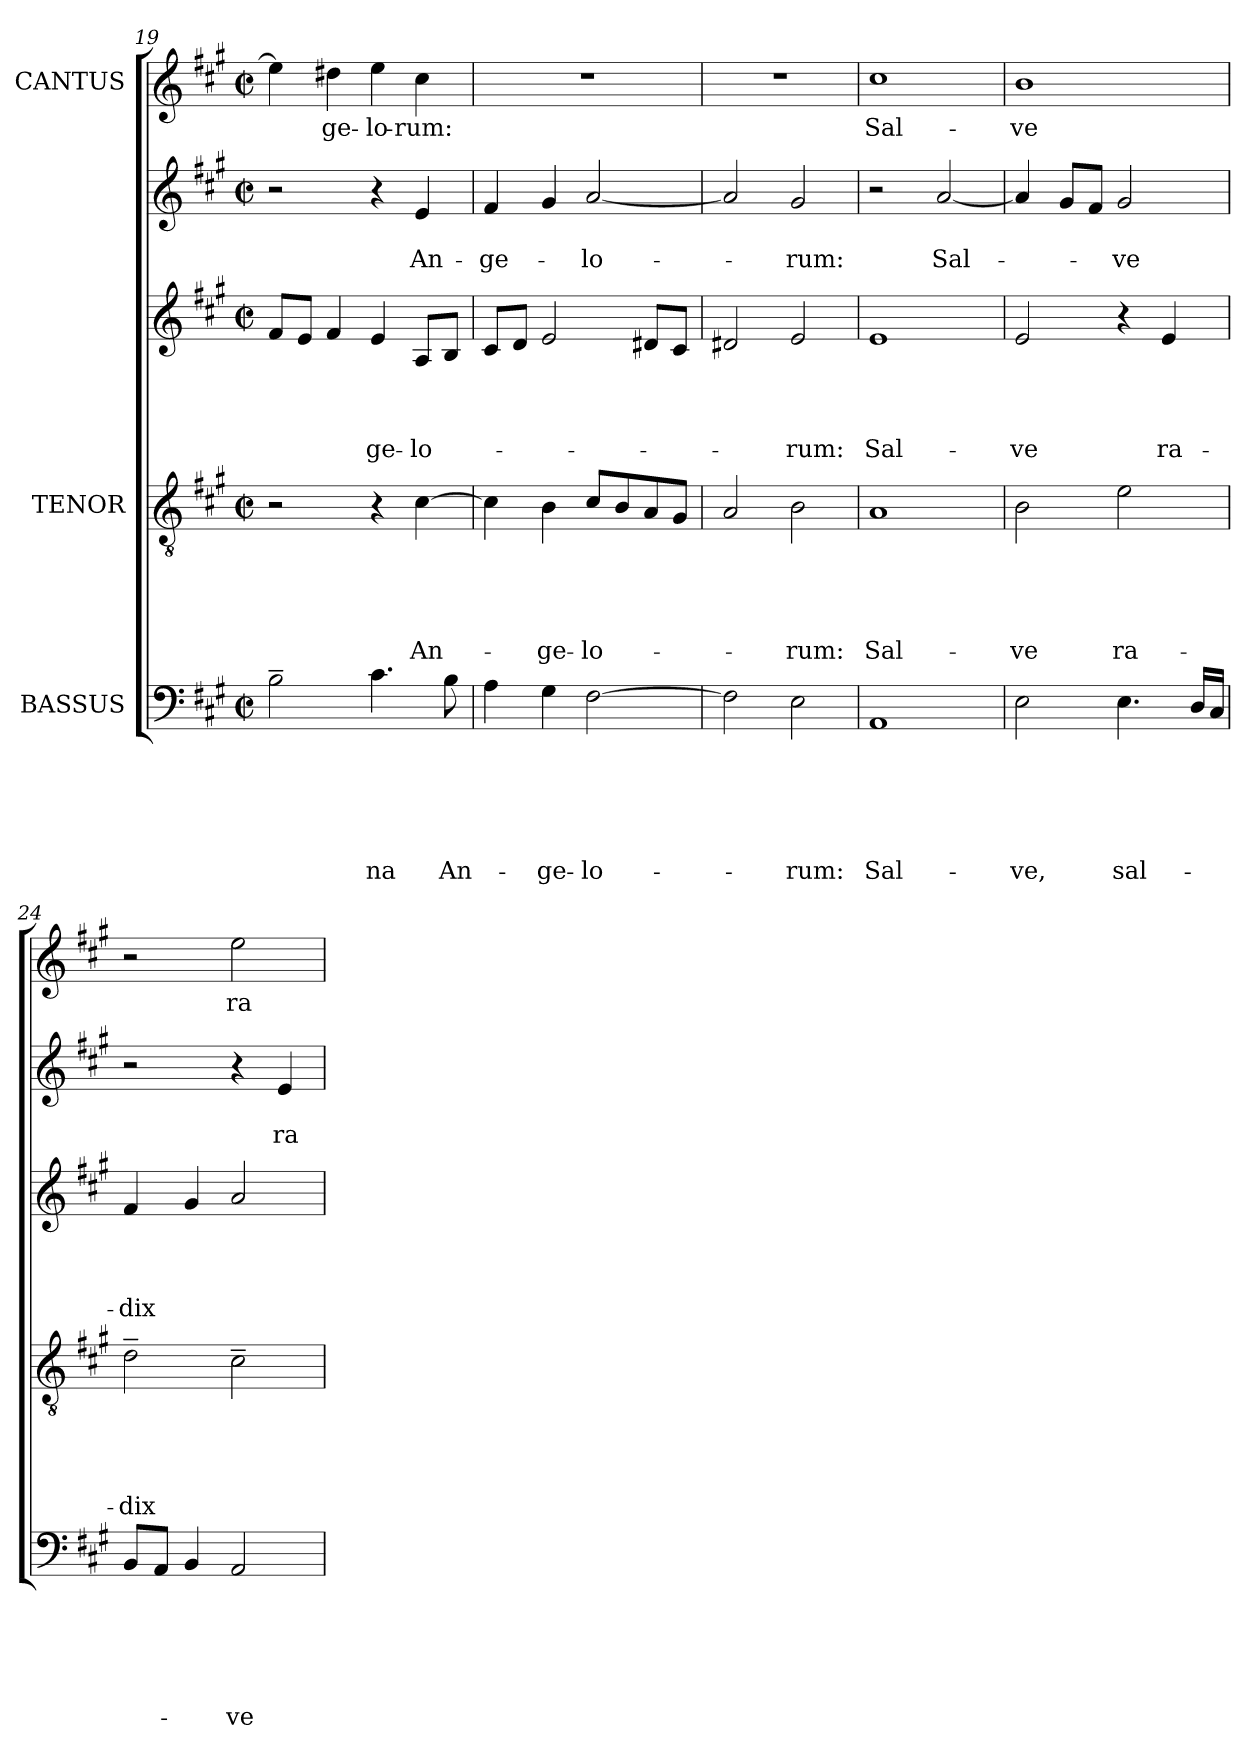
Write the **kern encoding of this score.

**kern	**text	**text	**text	**text	**text	**text	**kern	**text	**text	**text	**text	**text	**kern	**text	**text	**text	**text	**kern	**text	**text	**kern	**text
*part5	*part5	*part5	*part5	*part5	*part5	*part5	*part4	*part4	*part4	*part4	*part4	*part4	*part3	*part3	*part3	*part3	*part3	*part2	*part2	*part2	*part1	*part1
*staff5	*staff5	*staff5	*staff5	*staff5	*staff5	*staff5	*staff4	*staff4	*staff4	*staff4	*staff4	*staff4	*staff3	*staff3	*staff3	*staff3	*staff3	*staff2	*staff2	*staff2	*staff1	*staff1
*I"BASSUS	*	*	*	*	*	*	*I"TENOR	*	*	*	*	*	*	*	*	*	*	*	*	*	*I"CANTUS	*
*clefF4	*	*	*	*	*	*	*clefGv2	*	*	*	*	*	*clefG2	*	*	*	*	*clefG2	*	*	*clefG2	*
*k[f#c#g#]	*	*	*	*	*	*	*k[f#c#g#]	*	*	*	*	*	*k[f#c#g#]	*	*	*	*	*k[f#c#g#]	*	*	*k[f#c#g#]	*
*A:	*	*	*	*	*	*	*A:	*	*	*	*	*	*A:	*	*	*	*	*A:	*	*	*A:	*
*M2/2	*	*	*	*	*	*	*M2/2	*	*	*	*	*	*M2/2	*	*	*	*	*M2/2	*	*	*M2/2	*
*met(c|)	*	*	*	*	*	*	*met(c|)	*	*	*	*	*	*met(c|)	*	*	*	*	*met(c|)	*	*	*met(c|)	*
=19	=19	=19	=19	=19	=19	=19	=19	=19	=19	=19	=19	=19	=19	=19	=19	=19	=19	=19	=19	=19	=19	=19
2B~>\	.	.	.	.	.	.	2r	.	.	.	.	.	8f#/L	.	.	.	.	2r	.	.	4ee\]	.
.	.	.	.	.	.	.	.	.	.	.	.	.	8e/J	.	.	.	.	.	.	.	.	.
!	!	!	!	!	!	!	!	!	!	!	!	!	!	!	!	!	!	!	!	!	!	!LO:LY:b
.	.	.	.	.	.	.	.	.	.	.	.	.	4f#/	.	.	.	.	.	.	.	4dd#X\	-ge-
!	!	!	!	!	!	!LO:LY:b	!	!	!	!	!	!	!	!	!	!	!LO:LY:b	!	!	!	!	!LO:LY:b
4.c#\	.	.	.	.	.	-na	4r	.	.	.	.	.	4e/	.	.	.	-ge-	4r	.	.	4ee\	-lo-
!	!	!	!	!	!	!	!	!	!	!	!	!LO:LY:b	!	!	!	!	!LO:LY:b	!	!	!LO:LY:b	!	!LO:LY:b:rj
.	.	.	.	.	.	.	[>4c#\	.	.	.	.	An-	8A/L	.	.	.	-lo-	4e/	.	An-	4cc#\	-rum:
!	!	!	!	!	!	!LO:LY:b	!	!	!	!	!	!	!	!	!	!	!	!	!	!	!	!
8B\	.	.	.	.	.	An-	.	.	.	.	.	.	8B/J	.	.	.	.	.	.	.	.	.
=20	=20	=20	=20	=20	=20	=20	=20	=20	=20	=20	=20	=20	=20	=20	=20	=20	=20	=20	=20	=20	=20	=20
!	!	!	!	!	!	!	!	!	!	!	!	!	!	!	!	!	!	!	!	!LO:LY:b	!	!
4A\	.	.	.	.	.	.	4c#\]	.	.	.	.	.	8c#/L	.	.	.	.	4f#/	.	-ge-	1r	.
.	.	.	.	.	.	.	.	.	.	.	.	.	8d/J	.	.	.	.	.	.	.	.	.
!	!	!	!	!	!	!LO:LY:b	!	!	!	!	!	!LO:LY:b	!	!	!	!	!	!	!	!	!	!
4G#\	.	.	.	.	.	-ge-	4B\	.	.	.	.	-ge-	2e/	.	.	.	.	4g#/	.	.	.	.
!	!	!	!	!	!	!LO:LY:b	!	!	!	!	!	!LO:LY:b	!	!	!	!	!	!	!	!LO:LY:b	!	!
[>2F#\	.	.	.	.	.	-lo-	8c#/L	.	.	.	.	-lo-	.	.	.	.	.	[<2a/	.	-lo-	.	.
.	.	.	.	.	.	.	8B/	.	.	.	.	.	.	.	.	.	.	.	.	.	.	.
.	.	.	.	.	.	.	8A/	.	.	.	.	.	8d#X/L	.	.	.	.	.	.	.	.	.
.	.	.	.	.	.	.	8G#/J	.	.	.	.	.	8c#/J	.	.	.	.	.	.	.	.	.
=21	=21	=21	=21	=21	=21	=21	=21	=21	=21	=21	=21	=21	=21	=21	=21	=21	=21	=21	=21	=21	=21	=21
2F#\]	.	.	.	.	.	.	2A/	.	.	.	.	.	2d#X/	.	.	.	.	2a/]	.	.	1r	.
!	!	!	!	!	!	!LO:LY:b	!	!	!	!	!	!LO:LY:b	!	!	!	!	!LO:LY:b	!	!	!LO:LY:b	!	!
2E\	.	.	.	.	.	-rum:	2B\	.	.	.	.	-rum:	2e/	.	.	.	-rum:	2g#/	.	-rum:	.	.
=22	=22	=22	=22	=22	=22	=22	=22	=22	=22	=22	=22	=22	=22	=22	=22	=22	=22	=22	=22	=22	=22	=22
!	!	!	!	!	!	!LO:LY:b	!	!	!	!	!	!LO:LY:b	!	!	!	!	!LO:LY:b	!	!	!	!	!LO:LY:b
1AA	.	.	.	.	.	Sal-	1A	.	.	.	.	Sal-	1e	.	.	.	Sal-	2r	.	.	1cc#	Sal-
!	!	!	!	!	!	!	!	!	!	!	!	!	!	!	!	!	!	!	!	!LO:LY:b	!	!
.	.	.	.	.	.	.	.	.	.	.	.	.	.	.	.	.	.	[<2a/	.	Sal-	.	.
=23	=23	=23	=23	=23	=23	=23	=23	=23	=23	=23	=23	=23	=23	=23	=23	=23	=23	=23	=23	=23	=23	=23
!	!	!	!	!	!	!LO:LY:b	!	!	!	!	!	!LO:LY:b	!	!	!	!	!LO:LY:b	!	!	!	!	!LO:LY:b
2E\	.	.	.	.	.	-ve,	2B\	.	.	.	.	-ve	2e/	.	.	.	-ve	4a/]	.	.	1b	-ve
.	.	.	.	.	.	.	.	.	.	.	.	.	.	.	.	.	.	8g#/L	.	.	.	.
.	.	.	.	.	.	.	.	.	.	.	.	.	.	.	.	.	.	8f#/J	.	.	.	.
!	!	!	!	!	!	!LO:LY:b	!	!	!	!	!	!LO:LY:b	!	!	!	!	!	!	!	!LO:LY:b	!	!
4.E\	.	.	.	.	.	sal-	2e\	.	.	.	.	ra-	4r	.	.	.	.	2g#/	.	-ve	.	.
!	!	!	!	!	!	!	!	!	!	!	!	!	!	!	!	!	!LO:LY:b	!	!	!	!	!
.	.	.	.	.	.	.	.	.	.	.	.	.	4e/	.	.	.	ra-	.	.	.	.	.
16D/LL	.	.	.	.	.	.	.	.	.	.	.	.	.	.	.	.	.	.	.	.	.	.
16C#/JJ	.	.	.	.	.	.	.	.	.	.	.	.	.	.	.	.	.	.	.	.	.	.
!!LO:PB:g=z
=24	=24	=24	=24	=24	=24	=24	=24	=24	=24	=24	=24	=24	=24	=24	=24	=24	=24	=24	=24	=24	=24	=24
!	!	!	!	!	!	!	!	!	!	!	!	!LO:LY:b	!	!	!	!	!LO:LY:b	!	!	!	!	!
8BB/L	.	.	.	.	.	.	2d~>\	.	.	.	.	-dix	4f#/	.	.	.	-dix	2r	.	.	2r	.
8AA/J	.	.	.	.	.	.	.	.	.	.	.	.	.	.	.	.	.	.	.	.	.	.
4BB/	.	.	.	.	.	.	.	.	.	.	.	.	4g#/	.	.	.	.	.	.	.	.	.
!	!	!	!	!	!	!LO:LY:b	!	!	!	!	!	!	!	!	!	!	!	!	!	!	!	!LO:LY:b
2AA/	.	.	.	.	.	-ve	2c#~>\	.	.	.	.	.	2a/	.	.	.	.	4r	.	.	2ee\	ra-
!	!	!	!	!	!	!	!	!	!	!	!	!	!	!	!	!	!	!	!	!LO:LY:b	!	!
.	.	.	.	.	.	.	.	.	.	.	.	.	.	.	.	.	.	4e/	.	ra-	.	.
=	=	=	=	=	=	=	=	=	=	=	=	=	=	=	=	=	=	=	=	=	=	=
*-	*-	*-	*-	*-	*-	*-	*-	*-	*-	*-	*-	*-	*-	*-	*-	*-	*-	*-	*-	*-	*-	*-
